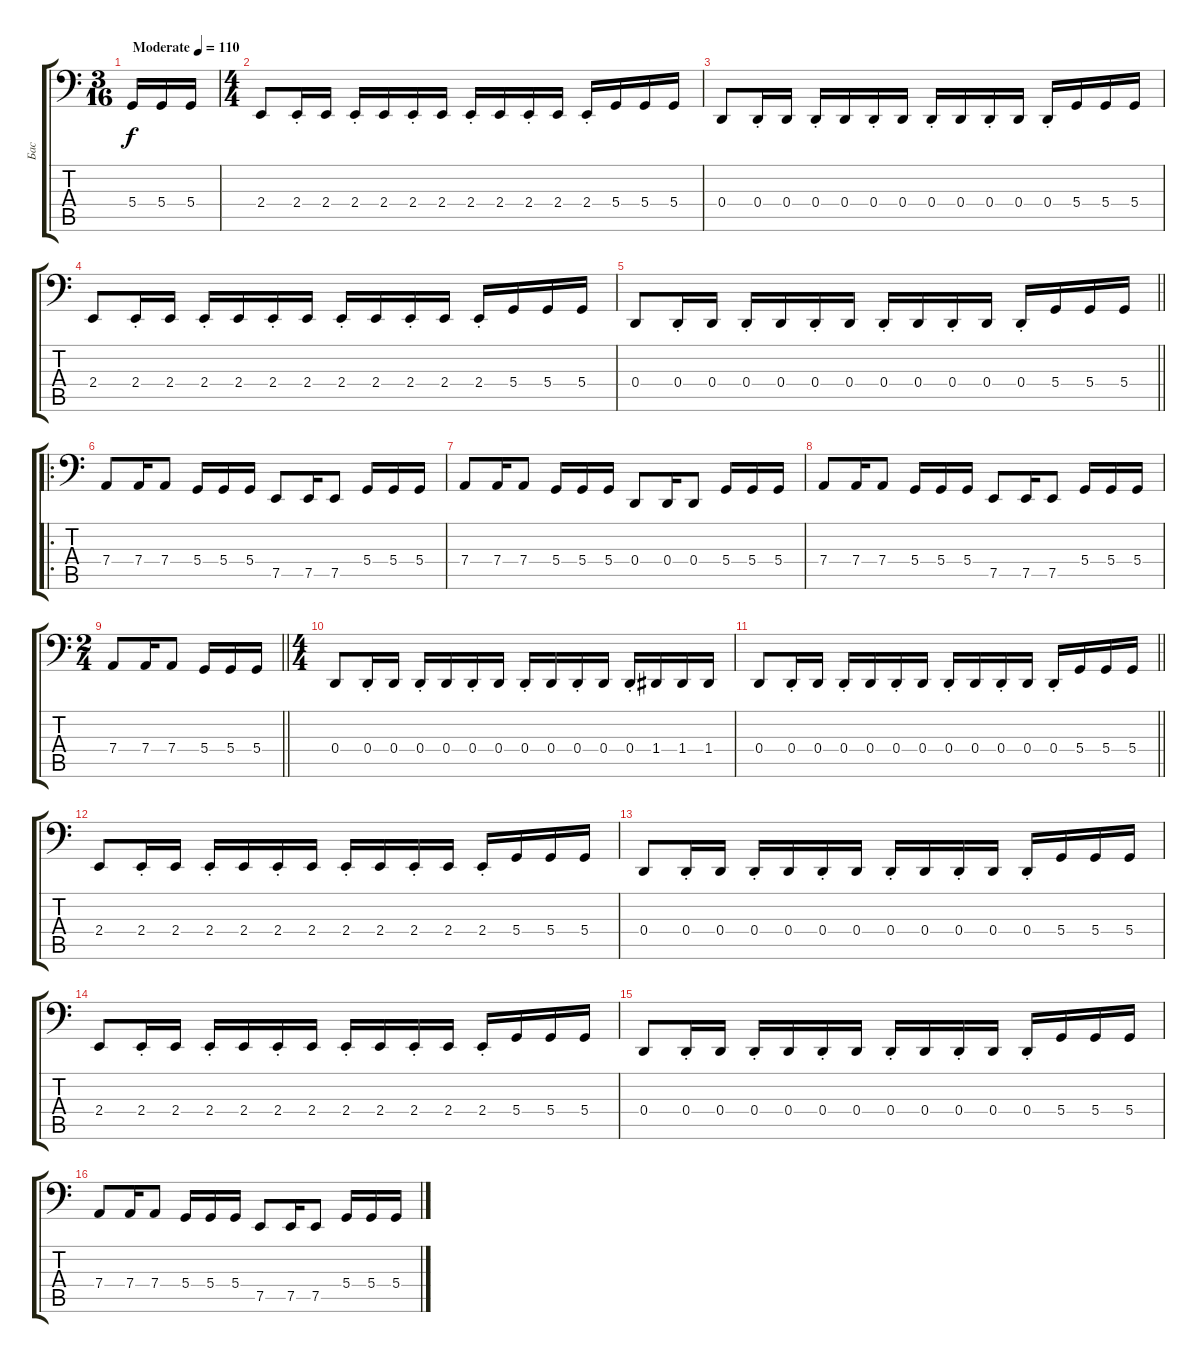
\track ("Бас" "Бас") {instrument lead1square}
\staff {score tabs}
\tuning (E3 B2 G2 D2 A1 E1) {hide}
\ts (3 16)
\tempo (110 "Moderate")
\clef f4
\ks c
5.4.16{dy f instrument lead1square} 5.4.16 5.4.16 |
\ts (4 4)
2.4.8 2.4{st}.16 2.4.16 2.4{st}.16 2.4.16 2.4{st}.16 2.4.16 2.4{st}.16 2.4.16 2.4{st}.16 2.4.16 2.4{st}.16 5.4.16 5.4.16 5.4.16 |
0.4.8 0.4{st}.16 0.4.16 0.4{st}.16 0.4.16 0.4{st}.16 0.4.16 0.4{st}.16 0.4.16 0.4{st}.16 0.4.16 0.4{st}.16 5.4.16 5.4.16 5.4.16 |
2.4.8 2.4{st}.16 2.4.16 2.4{st}.16 2.4.16 2.4{st}.16 2.4.16 2.4{st}.16 2.4.16 2.4{st}.16 2.4.16 2.4{st}.16 5.4.16 5.4.16 5.4.16 |
\barLineRight lightlight
0.4.8 0.4{st}.16 0.4.16 0.4{st}.16 0.4.16 0.4{st}.16 0.4.16 0.4{st}.16 0.4.16 0.4{st}.16 0.4.16 0.4{st}.16 5.4.16 5.4.16 5.4.16 |
\ro
7.4.8 7.4.16 7.4.8 5.4.16 5.4.16 5.4.16 7.5.8 7.5.16 7.5.8 5.4.16 5.4.16 5.4.16 |
7.4.8 7.4.16 7.4.8 5.4.16 5.4.16 5.4.16 0.4.8 0.4.16 0.4.8 5.4.16 5.4.16 5.4.16 |
7.4.8 7.4.16 7.4.8 5.4.16 5.4.16 5.4.16 7.5.8 7.5.16 7.5.8 5.4.16 5.4.16 5.4.16 |
\ts (2 4)
\barLineRight lightlight
7.4.8 7.4.16 7.4.8 5.4.16 5.4.16 5.4.16 |
\ts (4 4)
\section ("" "")
0.4.8 0.4{st}.16 0.4.16 0.4{st}.16 0.4.16 0.4{st}.16 0.4.16 0.4{st}.16 0.4.16 0.4{st}.16 0.4.16 0.4{st}.16 1.4.16 1.4.16 1.4.16 |
\barLineRight lightlight
0.4.8 0.4{st}.16 0.4.16 0.4{st}.16 0.4.16 0.4{st}.16 0.4.16 0.4{st}.16 0.4.16 0.4{st}.16 0.4.16 0.4{st}.16 5.4.16 5.4.16 5.4.16 |
\section ("" "")
2.4.8 2.4{st}.16 2.4.16 2.4{st}.16 2.4.16 2.4{st}.16 2.4.16 2.4{st}.16 2.4.16 2.4{st}.16 2.4.16 2.4{st}.16 5.4.16 5.4.16 5.4.16 |
0.4.8 0.4{st}.16 0.4.16 0.4{st}.16 0.4.16 0.4{st}.16 0.4.16 0.4{st}.16 0.4.16 0.4{st}.16 0.4.16 0.4{st}.16 5.4.16 5.4.16 5.4.16 |
2.4.8 2.4{st}.16 2.4.16 2.4{st}.16 2.4.16 2.4{st}.16 2.4.16 2.4{st}.16 2.4.16 2.4{st}.16 2.4.16 2.4{st}.16 5.4.16 5.4.16 5.4.16 |
0.4.8 0.4{st}.16 0.4.16 0.4{st}.16 0.4.16 0.4{st}.16 0.4.16 0.4{st}.16 0.4.16 0.4{st}.16 0.4.16 0.4{st}.16 5.4.16 5.4.16 5.4.16 |
7.4.8 7.4.16 7.4.8 5.4.16 5.4.16 5.4.16 7.5.8 7.5.16 7.5.8 5.4.16 5.4.16 5.4.16
